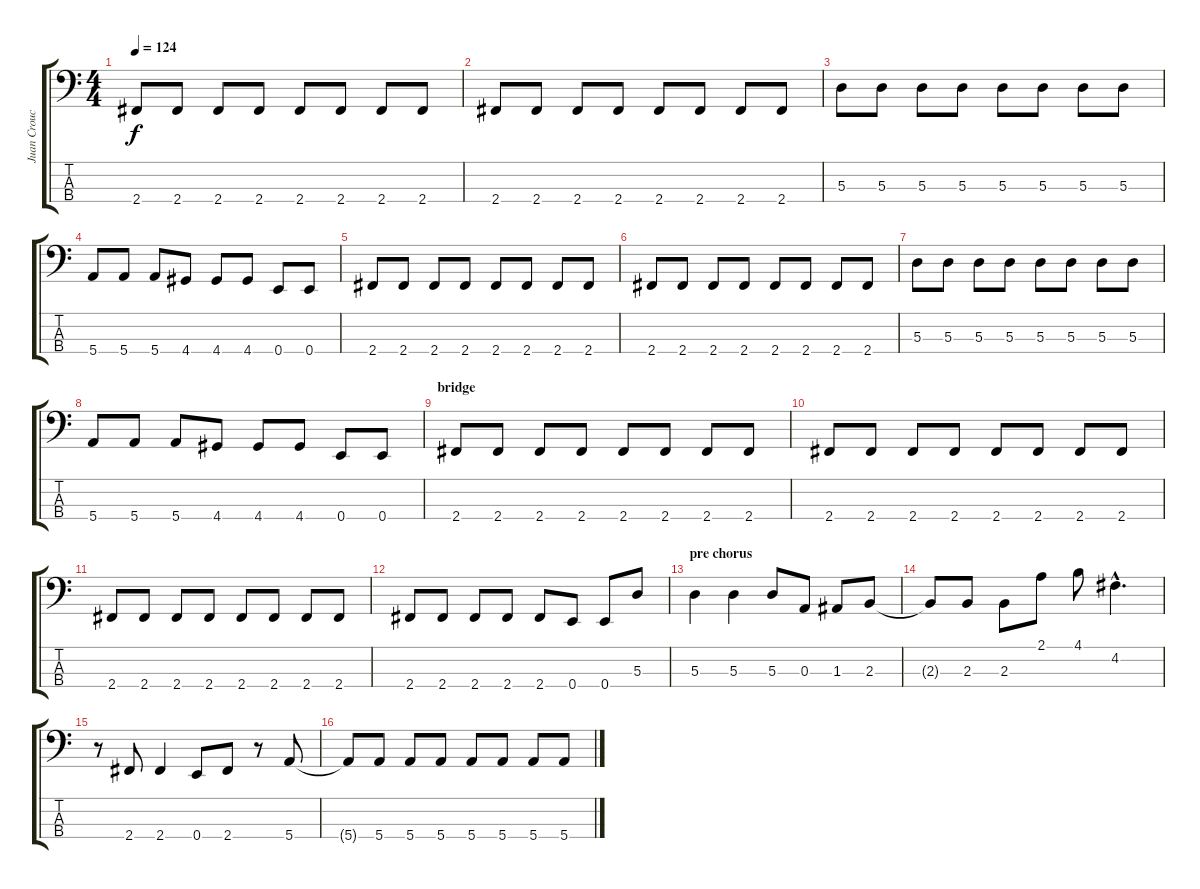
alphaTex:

\track ("Juan Croucier" "Juan Crouc") {instrument electricbasspick}
\staff {score tabs}
\tuning (G2 D2 A1 E1) {hide}
\ts (4 4)
\tempo 124
\clef f4
\ks c
2.4.8{dy f} 2.4.8 2.4.8 2.4.8 2.4.8 2.4.8 2.4.8 2.4.8 |
2.4.8 2.4.8 2.4.8 2.4.8 2.4.8 2.4.8 2.4.8 2.4.8 |
5.3.8 5.3.8 5.3.8 5.3.8 5.3.8 5.3.8 5.3.8 5.3.8 |
5.4.8 5.4.8 5.4.8 4.4.8 4.4.8 4.4.8 0.4.8 0.4.8 |
2.4.8 2.4.8 2.4.8 2.4.8 2.4.8 2.4.8 2.4.8 2.4.8 |
2.4.8 2.4.8 2.4.8 2.4.8 2.4.8 2.4.8 2.4.8 2.4.8 |
5.3.8 5.3.8 5.3.8 5.3.8 5.3.8 5.3.8 5.3.8 5.3.8 |
5.4.8 5.4.8 5.4.8 4.4.8 4.4.8 4.4.8 0.4.8 0.4.8 |
\section ("" "bridge")
2.4.8 2.4.8 2.4.8 2.4.8 2.4.8 2.4.8 2.4.8 2.4.8 |
2.4.8 2.4.8 2.4.8 2.4.8 2.4.8 2.4.8 2.4.8 2.4.8 |
2.4.8 2.4.8 2.4.8 2.4.8 2.4.8 2.4.8 2.4.8 2.4.8 |
2.4.8 2.4.8 2.4.8 2.4.8 2.4.8 0.4.8 0.4.8 5.3.8 |
\section ("" "pre chorus")
5.3.4 5.3.4 5.3.8 0.3.8 1.3.8 2.3.8 |
2.3{t}.8 2.3.8 2.3.8 2.1.8 4.1.8 4.2{hac}.4{d} |
r.8 2.4.8 2.4.4 0.4.8 2.4.8 r.8 5.4.8 |
5.4{t}.8 5.4.8 5.4.8 5.4.8 5.4.8 5.4.8 5.4.8 5.4.8
